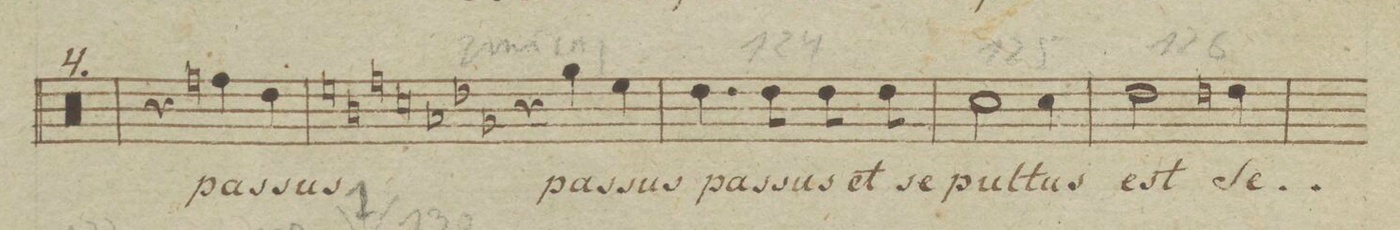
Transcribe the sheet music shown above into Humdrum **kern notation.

**kern	**text	**dynam
*I"Alto	*	*
*clefC3	*	*
*k[bnenandnf#c#g#d#]	*	*
*met(c)	*	*
*M3/4	*	*
0.r	.	.
=116	=116	=116
=117	=117	=117
=118	=118	=118
=119	=119	=119
4r	.	.
4gn\	pas-	.
4e\	-sus	.
=120||	=120||	=120||
*k[fncngndnb-e-a-]	*	*
4r	.	.
4a-\	pas-	.
4f\	-sus	.
=121	=121	=121
4.e-\	pas-	.
8e-\	-sus	.
8e-\	et	.
8e-\	se-	.
=122	=122	=122
2d\	-pul-	.
4d\	-tus	.
=123	=123	=123
2e-\	est	.
4en\	Se-	.
=124	=124	=124
*-	*-	*-
